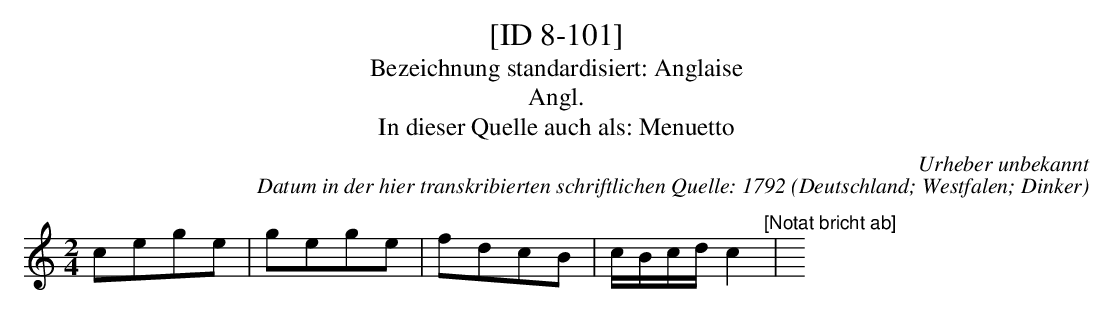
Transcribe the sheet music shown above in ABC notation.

X:1
T:[ID 8-101]
T:Bezeichnung standardisiert: Anglaise
T:Angl.
T:In dieser Quelle auch als: Menuetto
C:Urheber unbekannt
C:Datum in der hier transkribierten schriftlichen Quelle: 1792
O:Deutschland; Westfalen; Dinker
L:1/16
M:2/4
K:C
c2e2g2e2 | g2e2g2e2 | f2d2c2B2 | cBcdc4 "^[Notat bricht ab]" | y
